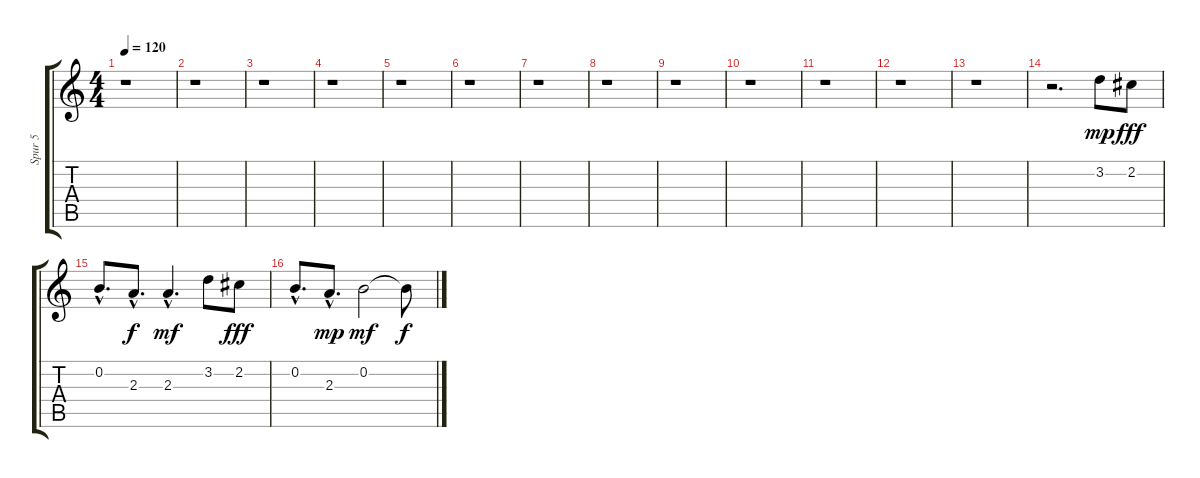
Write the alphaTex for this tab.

\track ("Spur 5" "Spur 5") {instrument acousticguitarnylon}
\staff {score tabs}
\tuning (E4 B3 G3 D3 A2 E2) {hide}
\ts (4 4)
\tempo 120
\clef g2
\ks c
r.1{dy f} |
r.1 |
r.1 |
r.1 |
r.1 |
r.1 |
r.1 |
r.1 |
r.1 |
r.1 |
r.1 |
r.1 |
r.1 |
r.2{d} 3.2.8{dy mp} 2.2.8{dy fff} |
0.2{hac}.8{d} 2.3{hac}.8{d dy f} 2.3{hac}.4{d dy mf} 3.2.8 2.2.8{dy fff} |
0.2{hac}.8{d} 2.3{hac}.8{d dy mp} 0.2.2{dy mf} 0.2{t}.8{dy f}
